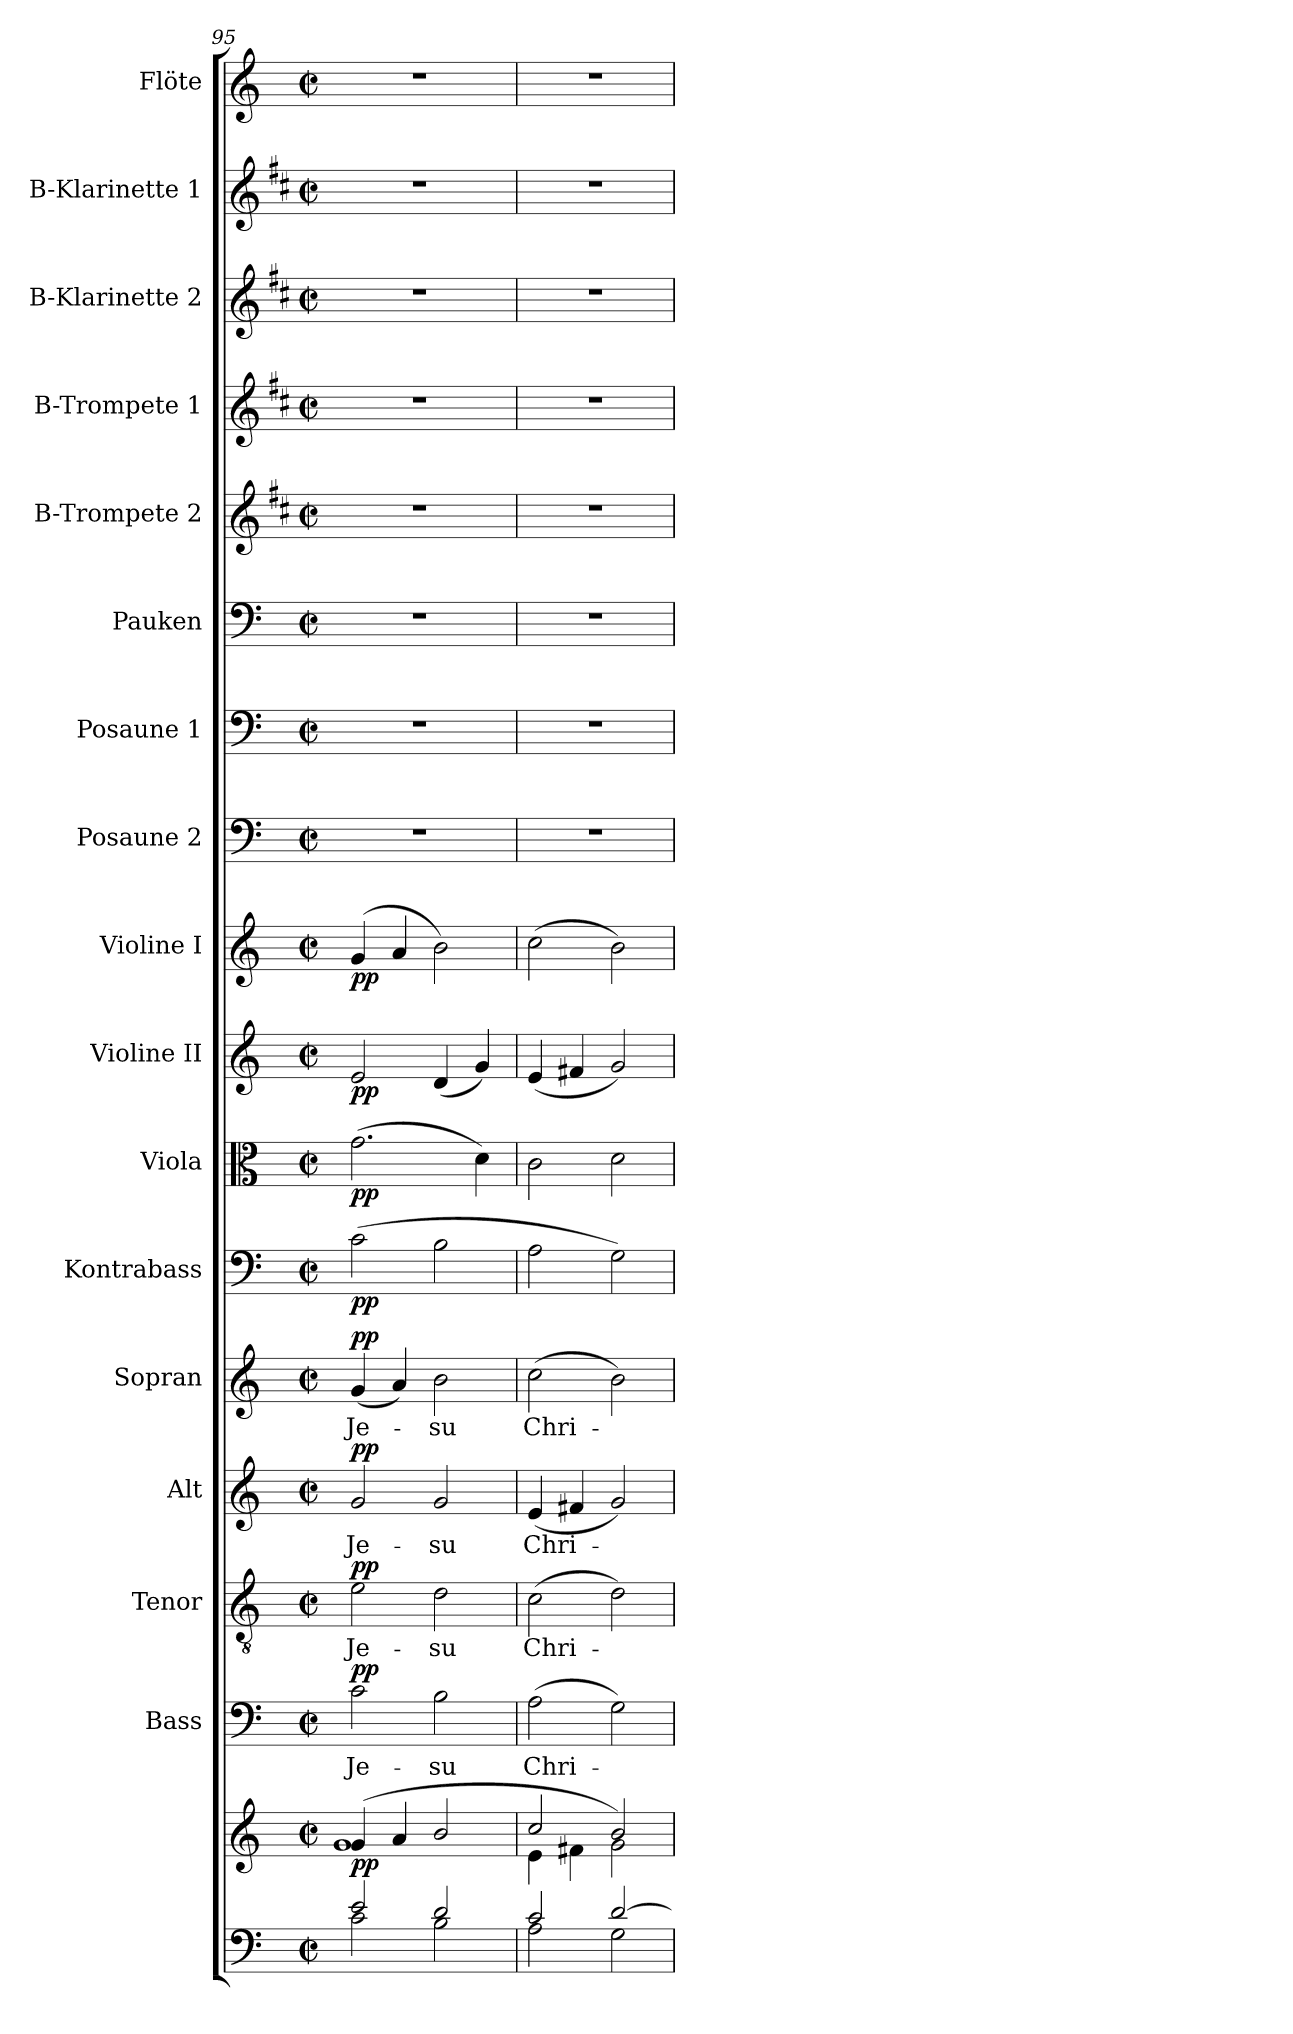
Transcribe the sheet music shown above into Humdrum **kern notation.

**kern	**kern	**dynam	**kern	**text	**dynam	**kern	**text	**dynam	**kern	**text	**dynam	**kern	**text	**dynam	**kern	**dynam	**kern	**dynam	**kern	**dynam	**kern	**dynam	**kern	**kern	**kern	**kern	**kern	**kern	**kern	**kern
*part17	*part17	*part17	*part16	*part16	*part16	*part15	*part15	*part15	*part14	*part14	*part14	*part13	*part13	*part13	*part12	*part12	*part11	*part11	*part10	*part10	*part9	*part9	*part8	*part7	*part6	*part5	*part4	*part3	*part2	*part1
*staff18	*staff17	*staff17/18	*staff16	*staff16	*staff16	*staff15	*staff15	*staff15	*staff14	*staff14	*staff14	*staff13	*staff13	*staff13	*staff12	*staff12	*staff11	*staff11	*staff10	*staff10	*staff9	*staff9	*staff8	*staff7	*staff6	*staff5	*staff4	*staff3	*staff2	*staff1
*	*	*	*I"Bass	*	*	*I"Tenor	*	*	*I"Alt	*	*	*I"Sopran	*	*	*I"Kontrabass	*	*I"Viola	*	*I"Violine II	*	*I"Violine I	*	*I"Posaune 2	*I"Posaune 1	*I"Pauken	*I"B-Trompete 2	*I"B-Trompete 1	*I"B-Klarinette 2	*I"B-Klarinette 1	*I"Flöte
*	*	*	*I'B.	*	*	*I'T.	*	*	*I'A.	*	*	*I'S.	*	*	*I'Kb.	*	*I'Vla.	*	*I'Vl. II	*	*I'Vl. I	*	*I'Pos. 2	*I'Pos. 1	*I'Pk.	*I'B Trp. 2	*I'B Trp. 1	*I'B Kl. 2	*I'B Kl. 1	*I'Fl.
*clefF4	*clefG2	*	*clefF4	*	*	*clefGv2	*	*	*clefG2	*	*	*clefG2	*	*	*clefF4	*	*clefC3	*	*clefG2	*	*clefG2	*	*clefF4	*clefF4	*clefF4	*clefG2	*clefG2	*clefG2	*clefG2	*clefG2
*	*	*	*	*	*	*	*	*	*	*	*	*	*	*	*ITrd7c12	*	*	*	*	*	*	*	*	*	*	*ITrd1c2	*ITrd1c2	*ITrd1c2	*ITrd1c2	*
*k[]	*k[]	*	*k[]	*	*	*k[]	*	*	*k[]	*	*	*k[]	*	*	*k[]	*	*k[]	*	*k[]	*	*k[]	*	*k[]	*k[]	*k[]	*k[]	*k[]	*k[]	*k[]	*k[]
*C:	*C:	*	*C:	*	*	*C:	*	*	*C:	*	*	*C:	*	*	*C:	*	*C:	*	*C:	*	*C:	*	*C:	*C:	*C:	*C:	*C:	*C:	*C:	*C:
*M2/2	*M2/2	*	*M2/2	*	*	*M2/2	*	*	*M2/2	*	*	*M2/2	*	*	*M2/2	*	*M2/2	*	*M2/2	*	*M2/2	*	*M2/2	*M2/2	*M2/2	*M2/2	*M2/2	*M2/2	*M2/2	*M2/2
*met(c|)	*met(c|)	*	*met(c|)	*	*	*met(c|)	*	*	*met(c|)	*	*	*met(c|)	*	*	*met(c|)	*	*met(c|)	*	*met(c|)	*	*met(c|)	*	*met(c|)	*met(c|)	*met(c|)	*met(c|)	*met(c|)	*met(c|)	*met(c|)	*met(c|)
=95	=95	=95	=95	=95	=95	=95	=95	=95	=95	=95	=95	=95	=95	=95	=95	=95	=95	=95	=95	=95	=95	=95	=95	=95	=95	=95	=95	=95	=95	=95
*^	*^	*	*	*	*	*	*	*	*	*	*	*	*	*	*	*	*	*	*	*	*	*	*	*	*	*	*	*	*	*
!	!	!	!	!LO:DY:b	!	!LO:LY:b	!LO:DY:a	!	!LO:LY:b	!LO:DY:a	!	!LO:LY:b	!LO:DY:a	!	!LO:LY:b	!LO:DY:a	!	!LO:DY:b	!	!LO:DY:b	!	!LO:DY:b	!	!LO:DY:b	!	!	!	!	!	!	!	!
2e/	2c\	(4g/	1g	pp	2c\	Je-	pp	2e\	Je-	pp	2g/	Je-	pp	(<4g/	Je-	pp	(>2C\	pp	(>2.g\	pp	2e/	pp	(4g/	pp	1r	1r	1r	1r	1r	1r	1r	1r
.	.	4a/	.	.	.	.	.	.	.	.	.	.	.	4a/)	.	.	.	.	.	.	.	.	4a/	.	.	.	.	.	.	.	.	.
!	!	!	!	!	!	!LO:LY:b	!	!	!LO:LY:b	!	!	!LO:LY:b	!	!	!LO:LY:b	!	!	!	!	!	!	!	!	!	!	!	!	!	!	!	!	!
2d/	2B\	2b/	.	.	2B\	-su	.	2d\	-su	.	2g/	-su	.	2b\	-su	.	2BB\	.	.	.	(<4d/	.	2b\)	.	.	.	.	.	.	.	.	.
.	.	.	.	.	.	.	.	.	.	.	.	.	.	.	.	.	.	.	4d\)	.	4g/)	.	.	.	.	.	.	.	.	.	.	.
=96	=96	=96	=96	=96	=96	=96	=96	=96	=96	=96	=96	=96	=96	=96	=96	=96	=96	=96	=96	=96	=96	=96	=96	=96	=96	=96	=96	=96	=96	=96	=96	=96
!	!	!	!	!	!	!LO:LY:b	!	!	!LO:LY:b	!	!	!LO:LY:b	!	!	!LO:LY:b	!	!	!	!	!	!	!	!	!	!	!	!	!	!	!	!	!
2c/	2A\	2cc/	4e\	.	(>2A\	Chri-	.	(>2c\	Chri-	.	(<4e/	Chri-	.	(>2cc\	Chri-	.	2AA\	.	2c\	.	(<4e/	.	(>2cc\	.	1r	1r	1r	1r	1r	1r	1r	1r
.	.	.	4f#X\	.	.	.	.	.	.	.	4f#X/	.	.	.	.	.	.	.	.	.	4f#X/	.	.	.	.	.	.	.	.	.	.	.
[>2d/	2G\	2b/)	2g\	.	2G\)	.	.	2d\)	.	.	2g/)	.	.	2b\)	.	.	2GG\)	.	2d\	.	2g/)	.	2b\)	.	.	.	.	.	.	.	.	.
*v	*v	*	*	*	*	*	*	*	*	*	*	*	*	*	*	*	*	*	*	*	*	*	*	*	*	*	*	*	*	*	*	*
*	*v	*v	*	*	*	*	*	*	*	*	*	*	*	*	*	*	*	*	*	*	*	*	*	*	*	*	*	*	*	*	*
=	=	=	=	=	=	=	=	=	=	=	=	=	=	=	=	=	=	=	=	=	=	=	=	=	=	=	=	=	=	=
*-	*-	*-	*-	*-	*-	*-	*-	*-	*-	*-	*-	*-	*-	*-	*-	*-	*-	*-	*-	*-	*-	*-	*-	*-	*-	*-	*-	*-	*-	*-
